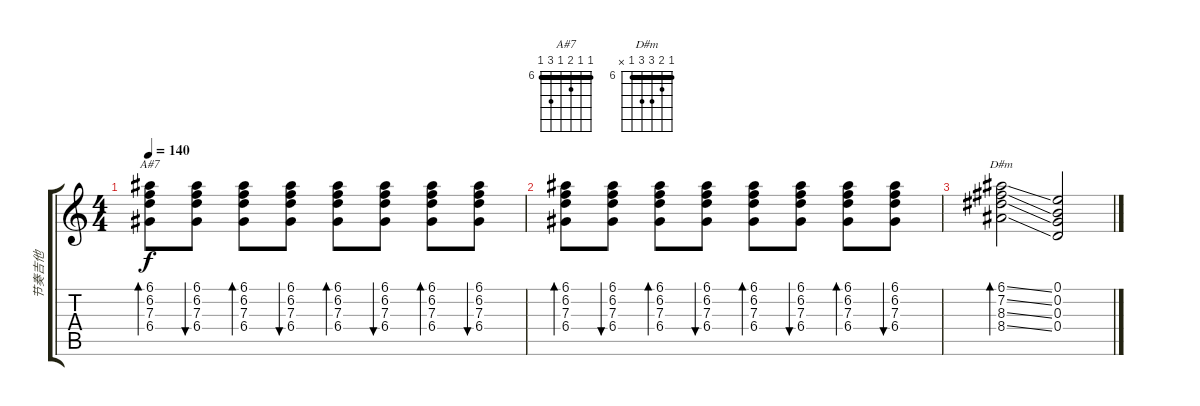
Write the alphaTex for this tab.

\track ("节奏吉他" "节奏吉他") {instrument overdrivenguitar}
\staff {score tabs}
\tuning (E4 B3 G3 D3 A2 E2) {hide}
\chord ("A#7" 6 6 7 6 8 6) {firstfret 6 barre 6}
\chord ("D#m" 6 7 8 8 6 x) {firstfret 6 barre 6}
\ts (4 4)
\tempo 140
\clef g2
\ks c
(6.1 6.2 7.3 6.4).8{bd 60 ch "A#7" dy f} (6.1 6.2 7.3 6.4).8{bu 60} (6.1 6.2 7.3 6.4).8{bd 60} (6.1 6.2 7.3 6.4).8{bu 60} (6.1 6.2 7.3 6.4).8{bd 60} (6.1 6.2 7.3 6.4).8{bu 60} (6.1 6.2 7.3 6.4).8{bd 60} (6.1 6.2 7.3 6.4).8{bu 60} |
(6.1 6.2 7.3 6.4).8{bd 60} (6.1 6.2 7.3 6.4).8{bu 60} (6.1 6.2 7.3 6.4).8{bd 60} (6.1 6.2 7.3 6.4).8{bu 60} (6.1 6.2 7.3 6.4).8{bd 60} (6.1 6.2 7.3 6.4).8{bu 60} (6.1 6.2 7.3 6.4).8{bd 60} (6.1 6.2 7.3 6.4).8{bu 60} |
(6.1{ss} 7.2{ss} 8.3{ss} 8.4{ss}).2{bd 60 ch "D#m"} (0.1 0.2 0.3 0.4).2{volume 0 instrument overdrivenguitar}
